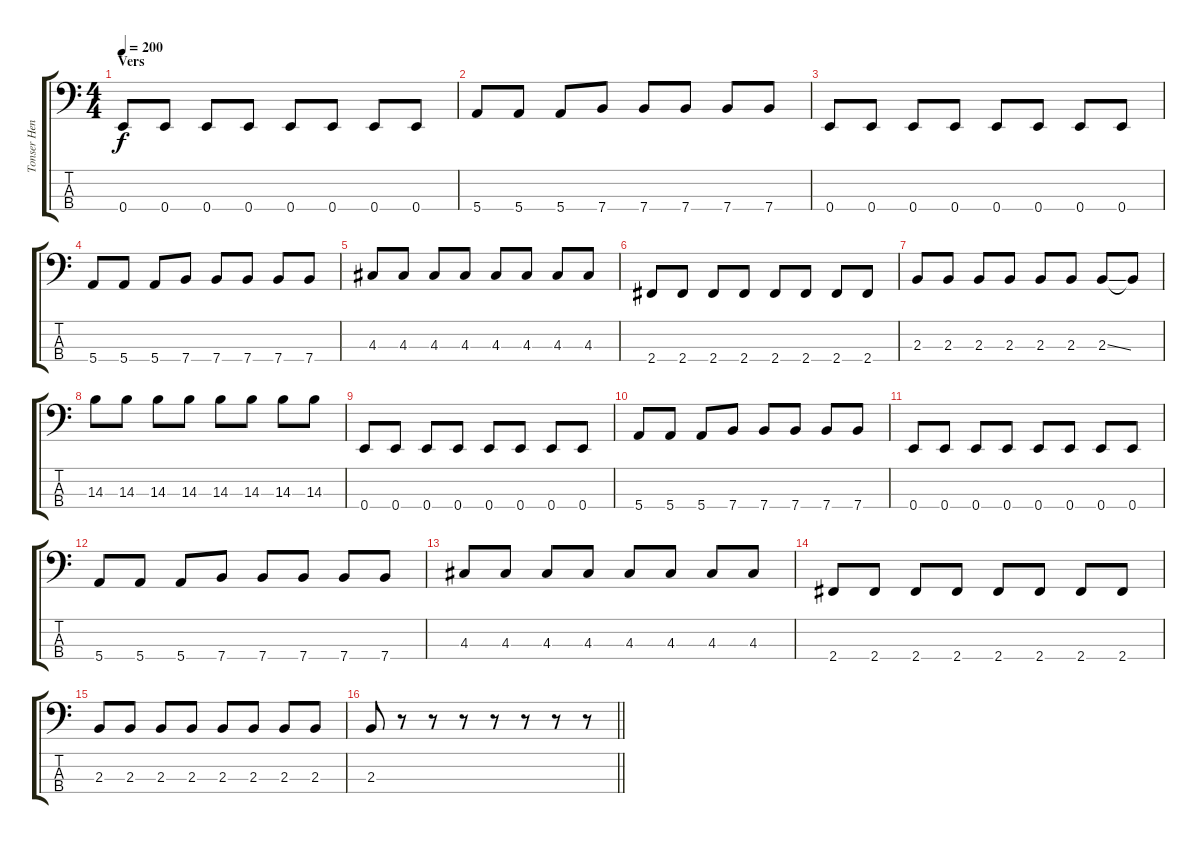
\track ("Tonser Henrik ( Dengang )" "Tonser Hen") {instrument electricbasspick}
\staff {score tabs}
\tuning (G2 D2 A1 E1) {hide}
\ts (4 4)
\section ("" "Vers")
\tempo 200
\clef f4
\ks c
0.4.8{dy f} 0.4.8 0.4.8 0.4.8 0.4.8 0.4.8 0.4.8 0.4.8 |
5.4.8 5.4.8 5.4.8 7.4.8 7.4.8 7.4.8 7.4.8 7.4.8 |
0.4.8 0.4.8 0.4.8 0.4.8 0.4.8 0.4.8 0.4.8 0.4.8 |
5.4.8 5.4.8 5.4.8 7.4.8 7.4.8 7.4.8 7.4.8 7.4.8 |
4.3.8 4.3.8 4.3.8 4.3.8 4.3.8 4.3.8 4.3.8 4.3.8 |
2.4.8 2.4.8 2.4.8 2.4.8 2.4.8 2.4.8 2.4.8 2.4.8 |
2.3.8 2.3.8 2.3.8 2.3.8 2.3.8 2.3.8 2.3{ss}.8 2.3{t}.8 |
14.3.8 14.3.8 14.3.8 14.3.8 14.3.8 14.3.8 14.3.8 14.3.8 |
0.4.8 0.4.8 0.4.8 0.4.8 0.4.8 0.4.8 0.4.8 0.4.8 |
5.4.8 5.4.8 5.4.8 7.4.8 7.4.8 7.4.8 7.4.8 7.4.8 |
0.4.8 0.4.8 0.4.8 0.4.8 0.4.8 0.4.8 0.4.8 0.4.8 |
5.4.8 5.4.8 5.4.8 7.4.8 7.4.8 7.4.8 7.4.8 7.4.8 |
4.3.8 4.3.8 4.3.8 4.3.8 4.3.8 4.3.8 4.3.8 4.3.8 |
2.4.8 2.4.8 2.4.8 2.4.8 2.4.8 2.4.8 2.4.8 2.4.8 |
2.3.8 2.3.8 2.3.8 2.3.8 2.3.8 2.3.8 2.3.8 2.3.8 |
\barLineRight lightlight
2.3.8 r.8 r.8 r.8 r.8 r.8 r.8 r.8
